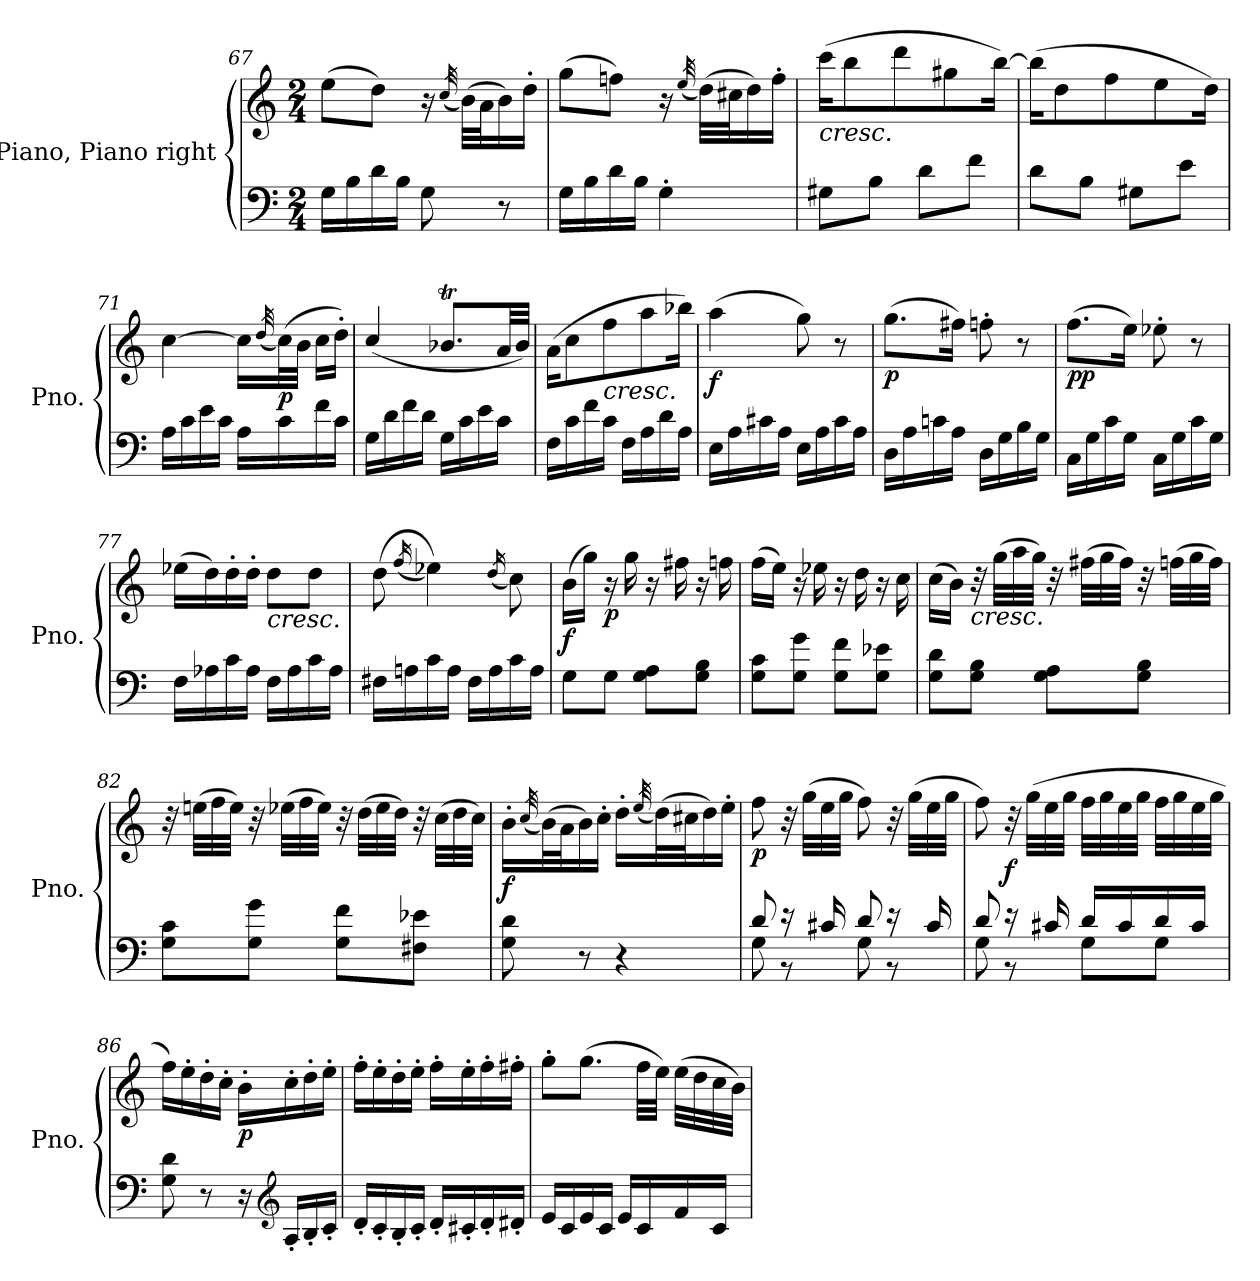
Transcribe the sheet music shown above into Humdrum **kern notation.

**kern	**kern	**dynam
*part1	*part1	*part1
*staff2	*staff1	*staff1/2
*I"Piano, Piano right	*	*
*I'Pno.	*	*
!!LO:LB:g=z
*clefF4	*clefG2	*
*k[]	*k[]	*
*M2/4	*M2/4	*
=67	=67	=67
16G\LL	(>8ee\L	.
16B\	.	.
16d\	8dd\J)	.
16B\JJ	.	.
8G\	16r	.
.	(<32qcc/	.
.	(>32b\LLL)	.
.	32a\J	.
8r	16b\)	.
.	16dd'\JJ	.
=68	=68	=68
16G\LL	(>8gg\L	.
16B\	.	.
16d\	8ffn\J)	.
16B\JJ	.	.
4G'\	16r	.
.	(<32qee/	.
.	(>32dd\LLL)	.
.	32cc#X\J	.
.	16dd\)	.
.	16ff'\JJ	.
=69	=69	=69
!	!LO:TX:b:i:t=cresc.	!
8G#X\L	(>16ccc\KL	.
.	8bb\	.
8B\J	.	.
.	8ddd\	.
8d\L	.	.
.	8gg#X\	.
8f\J	.	.
.	[16bb\Jk)	.
=70	=70	=70
8d\L	(>16bb\KL]	.
.	8dd\	.
8B\J	.	.
.	8ff\	.
8G#X\L	.	.
.	8ee\	.
8e\J	.	.
.	16dd\Jk)	.
=71	=71	=71
16A\LL	[4cc\	.
16c\	.	.
16e\	.	.
16c\JJ	.	.
16A\LL	16cc\LL]	.
.	(<32qdd/	.
!	!	!LO:DY:b
16c\	(>32cc\L)	p
.	32b\JJJ	.
16f\	16cc\LL	.
16c\JJ	16dd'\JJ)	.
!!LO:LB:g=z
=72	=72	=72
16G\LL	(<4cc/	.
16d\	.	.
16f\	.	.
16d\JJ	.	.
16G\LL	8.b-XT/L	.
16c\	.	.
16e\	.	.
16c\JJ	32a/LL	.
.	32b-/JJJ)	.
=73	=73	=73
16F\LL	(>16a\KL	.
16c\	8cc\	.
16f\	.	.
!	!LO:TX:b:i:t=cresc.	!
16c\JJ	8ff\	.
16F\LL	.	.
16A\	8aa\	.
16d\	.	.
16A\JJ	16bb-X\Jk)	.
=74	=74	=74
!	!	!LO:DY:b
16E\LL	(>4aa\	f
16A\	.	.
16c#X\	.	.
16A\JJ	.	.
16E\LL	8gg\)	.
16A\	.	.
16c#\	8r	.
16A\JJ	.	.
=75	=75	=75
!	!	!LO:DY:b
16D\LL	(>8.gg\L	p
16A\	.	.
16cn\	.	.
16A\JJ	16ff#X\Jk)	.
16D\LL	8ffn'\	.
16G\	.	.
16B\	8r	.
16G\JJ	.	.
!!LO:LB:g=z
=76	=76	=76
!	!	!LO:DY:b
16C\LL	(>8.ff\L	pp
16G\	.	.
16c\	.	.
16G\JJ	16ee\Jk)	.
16C\LL	8ee-X'\	.
16G\	.	.
16c\	8r	.
16G\JJ	.	.
=77	=77	=77
16F\LL	(>16ee-X\LL	.
16A-X\	16dd\)	.
16c\	16dd'\	.
16A-\JJ	16dd'\JJ	.
!	!LO:TX:b:i:t=cresc.	!
16F\LL	8dd\L	.
16A-\	.	.
16c\	8dd\J	.
16A-\JJ	.	.
=78	=78	=78
16F#X\LL	(>8dd\	.
16An\	.	.
.	(<16qff/	.
16c\	4ee-X\))	.
16A\JJ	.	.
16F#\LL	.	.
16A\	.	.
.	(<16qdd/	.
16c\	8cc\)	.
16A\JJ	.	.
=79	=79	=79
!	!	!LO:DY:b
8G\L	(>16b\LL	f
.	16gg\JJ)	.
!	!	!LO:DY:b
8G\J	16r	p
.	16gg\	.
8G\ 8A\L	16r	.
.	16ff#X\	.
8G\ 8B\J	16r	.
.	16ffn\	.
!!LO:LB:g=z
=80	=80	=80
8G\ 8c\L	(>16ff\LL	.
.	16ee\JJ)	.
8G\ 8g\J	16r	.
.	16ee-X\	.
8G\ 8f\L	16r	.
.	16dd\	.
8G\ 8e-X\J	16r	.
.	16cc\	.
=81	=81	=81
8G\ 8d\L	(>16cc\LL	.
.	16b\JJ)	.
!	!LO:TX:b:i:t=cresc.	!
8G\ 8B\J	32r	.
.	(>32gg\LLL	.
.	32aa\	.
.	32gg\JJJ)	.
8G\ 8A\L	32r	.
.	(>32ff#X\LLL	.
.	32gg\	.
.	32ff#\JJJ)	.
8G\ 8B\J	32r	.
.	(>32ffn\LLL	.
.	32gg\	.
.	32ff\JJJ)	.
=82	=82	=82
8G\ 8c\L	32r	.
.	(>32een\LLL	.
.	32ff\	.
.	32ee\JJJ)	.
8G\ 8g\J	32r	.
.	(>32ee-X\LLL	.
.	32ff\	.
.	32ee-\JJJ)	.
8G\ 8f\L	32r	.
.	(>32dd\LLL	.
.	32ee-\	.
.	32dd\JJJ)	.
8F#X\ 8e-X\J	32r	.
.	(>32cc\LLL	.
.	32dd\	.
.	32cc\JJJ)	.
!!LO:PB:g=z
=83	=83	=83
!	!	!LO:DY:b
8G\ 8d\	16b'\LL	f
.	(<32qcc/	.
.	(>32b\L)	.
.	32a\J	.
8r	16b\)	.
.	16cc'\JJ	.
4r	16dd'\LL	.
.	(<32qee/	.
.	(>32dd\L)	.
.	32cc#X\J	.
.	16dd\)	.
.	16ee'\JJ	.
=84	=84	=84
*^	*	*
!	!	!	!LO:DY:b
8d/	8G\	8ff\	p
16r	8r	32r	.
.	.	(>32gg\LLL	.
16c#X/	.	32ee\	.
.	.	32gg\JJJ	.
8d/	8G\	8ff\)	.
16r	8r	32r	.
.	.	(>32gg\LLL	.
16c#/	.	32ee\	.
.	.	32gg\JJJ	.
=85	=85	=85	=85
8d/	8G\	8ff\)	.
!	!	!	!LO:DY:b
16r	8r	32r	f
.	.	(>32gg\LLL	.
16c#X/	.	32ee\	.
.	.	32gg\JJJ	.
16d/LL	8G\L	32ff\LLL	.
.	.	32gg\	.
16c#/	.	32ee\	.
.	.	32gg\JJJ	.
16d/	8G\J	32ff\LLL	.
.	.	32gg\	.
16c#/JJ	.	32ee\	.
.	.	32gg\JJJ	.
*v	*v	*	*
=86	=86	=86
8G\ 8d\	16ff\LL)	.
.	16ee'\	.
8r	16dd'\	.
.	16cc'\JJ	.
!	!	!LO:DY:b
16r	16b'\LL	p
*clefG2	*	*
16A'/LL	16cc'\	.
16B'/	16dd'\	.
16c'/JJ	16ee'\JJ	.
!!LO:LB:g=z
=87	=87	=87
16d'/LL	16ff'\LL	.
16c'/	16ee'\	.
16B'/	16dd'\	.
16c'/JJ	16ee'\JJ	.
16d'/LL	16ff'\LL	.
16c#X'/	16ee'\	.
16d'/	16ff'\	.
16d#X'/JJ	16ff#X'\JJ	.
=88	=88	=88
16e/LL	8gg'\L	.
16c/	.	.
16e/	(>8.gg\J	.
16c/JJ	.	.
16e/LL	.	.
16c/	32ff\LLL	.
.	32ee\JJJ)	.
16f/	(>32ee\LLL	.
.	32dd\	.
16c/JJ	32cc\	.
.	32b\JJJ)	.
=	=	=
*-	*-	*-
